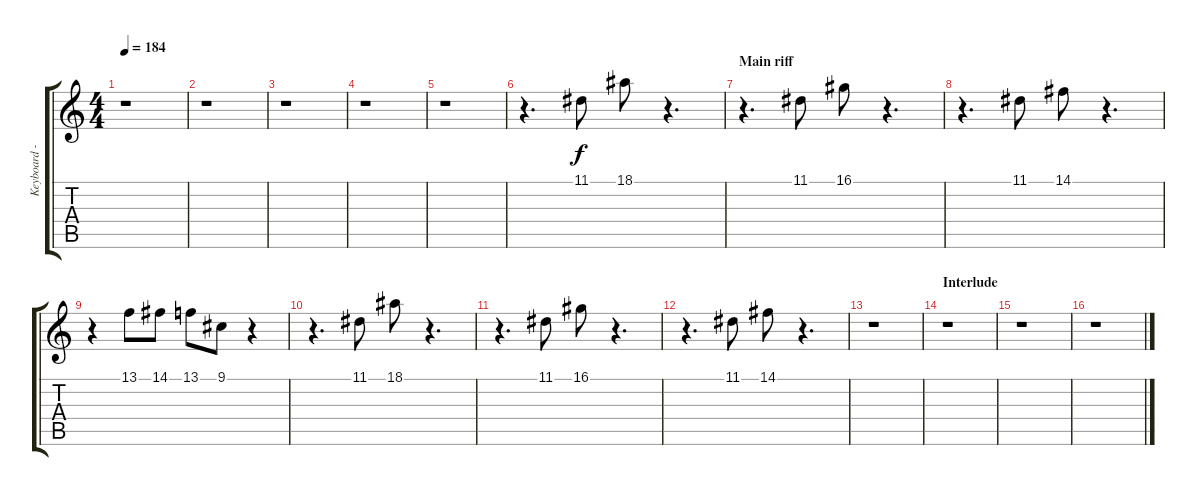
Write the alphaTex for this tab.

\track ("Keyboard - right hand" "Keyboard -") {instrument brightacousticpiano}
\staff {score tabs}
\tuning (E4 B3 G3 D3 A2 E2) {hide}
\ts (4 4)
\tempo 184
\clef g2
\ks c
r.1{dy f} |
r.1 |
r.1 |
r.1 |
r.1 |
r.4{d} 11.1.8 18.1.8 r.4{d} |
\section ("" "Main riff")
r.4{d} 11.1.8 16.1.8 r.4{d} |
r.4{d} 11.1.8 14.1.8 r.4{d} |
r.4 13.1.8 14.1.8 13.1.8 9.1.8 r.4 |
r.4{d} 11.1.8 18.1.8 r.4{d} |
r.4{d} 11.1.8 16.1.8 r.4{d} |
r.4{d} 11.1.8 14.1.8 r.4{d} |
r.1 |
\section ("" "Interlude")
r.1 |
r.1 |
r.1
